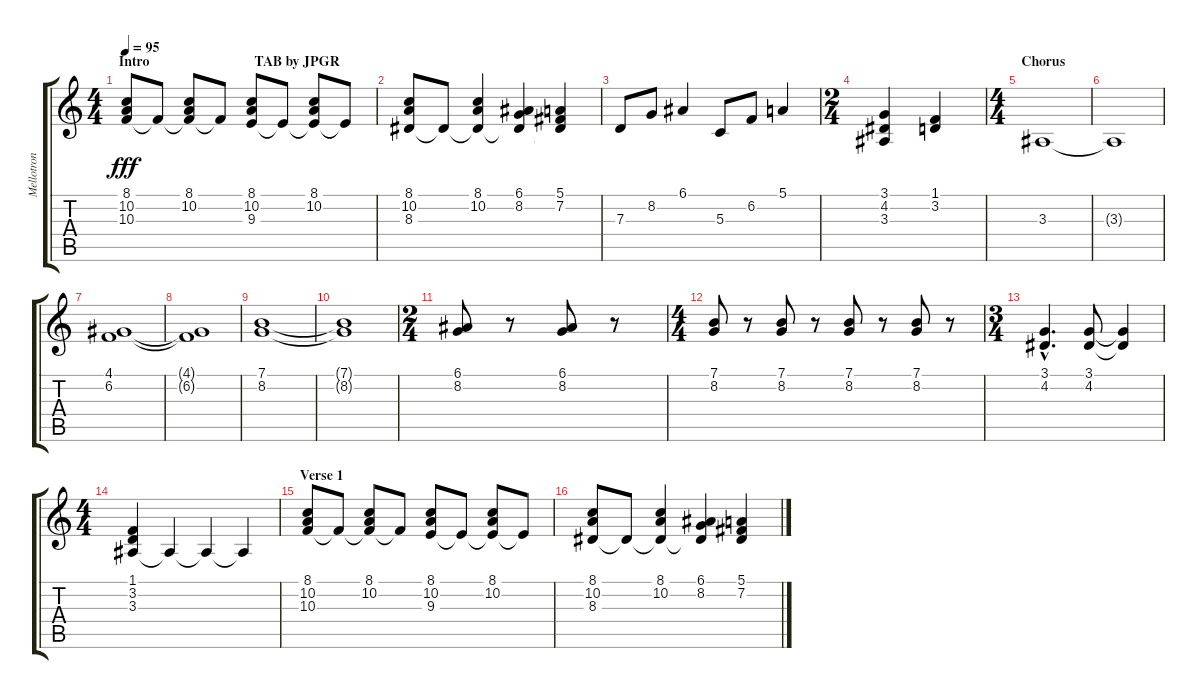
\track ("Mellotron" "Mellotron") {instrument flute}
\staff {score tabs}
\tuning (E4 B3 G3 D3 A2 E2) {hide}
\ts (4 4)
\section ("" "Intro                              TAB by JPGR")
\tempo 95
\clef g2
\ks c
(8.1 10.2 10.3).8{dy fff instrument flute} 10.3{t}.8 (8.1 10.2 10.3{t}).8 10.3{t}.8 (8.1 10.2 9.3).8 9.3{t}.8 (8.1 10.2 9.3{t}).8 9.3{t}.8 |
(8.1 10.2 8.3).8 8.3{t}.8 (8.1 10.2 8.3{t}).4 (6.1 8.2 8.3{t}).4 (5.1 7.2 8.3{t}).4 |
7.3.8 8.2.8 6.1.4 5.3.8 6.2.8 5.1.4 |
\ts (2 4)
(3.1 4.2 3.3).4 (1.1 3.2).4 |
\ts (4 4)
\section ("" "Chorus")
3.3.1 |
3.3{t}.1 |
(4.1 6.2).1 |
(4.1{t} 6.2{t}).1 |
(7.1 8.2).1 |
(7.1{t} 8.2{t}).1 |
\ts (2 4)
(6.1 8.2).8 r.8 (6.1 8.2).8 r.8 |
\ts (4 4)
(7.1 8.2).8 r.8 (7.1 8.2).8 r.8 (7.1 8.2).8 r.8 (7.1 8.2).8 r.8 |
\ts (3 4)
(3.1{hac} 4.2{hac}).4{d} (3.1 4.2).8 (3.1{t} 4.2{t}).4 |
\ts (4 4)
(1.1 3.2 3.3).4 3.3{t}.4 3.3{t}.4 3.3{t}.4 |
\section ("" "Verse 1")
(8.1 10.2 10.3).8 10.3{t}.8 (8.1 10.2 10.3{t}).8 10.3{t}.8 (8.1 10.2 9.3).8 9.3{t}.8 (8.1 10.2 9.3{t}).8 9.3{t}.8 |
(8.1 10.2 8.3).8 8.3{t}.8 (8.1 10.2 8.3{t}).4 (6.1 8.2 8.3{t}).4 (5.1 7.2 8.3{t}).4
